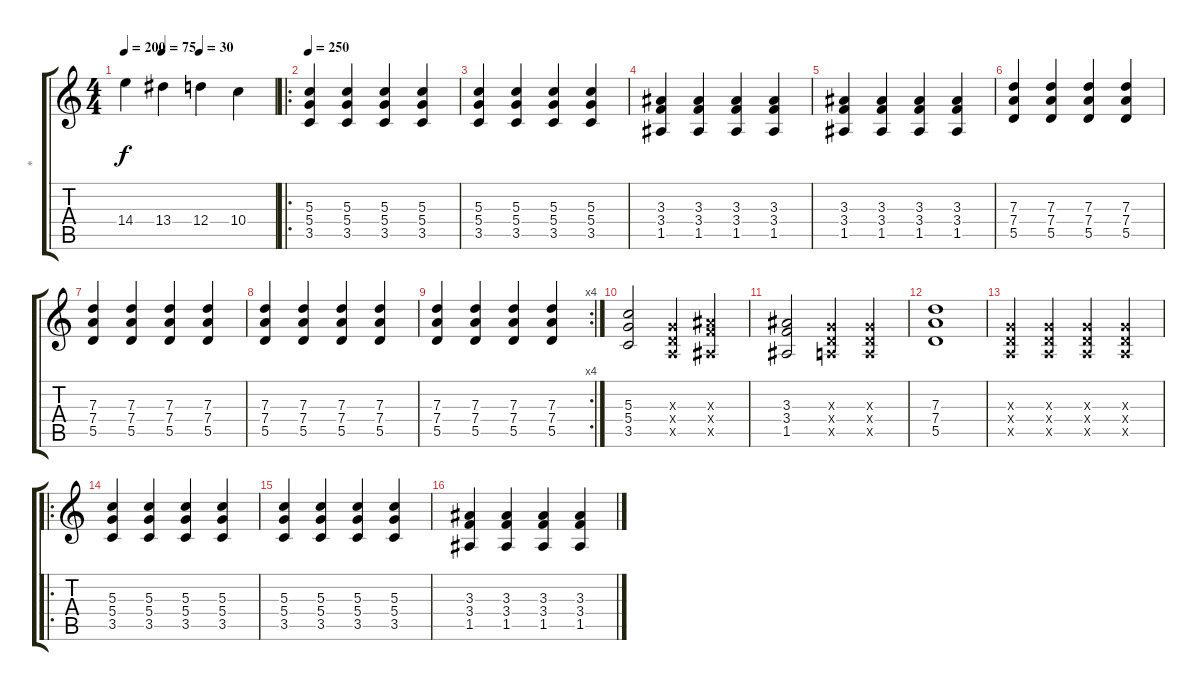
\track ("*" "*") {instrument overdrivenguitar}
\staff {score tabs}
\tuning (E4 B3 G3 D3 A2 E2) {hide}
\ts (4 4)
\tempo 200
\tempo 40
\tempo (75 0.25)
\tempo (30 0.5)
\tempo 200
\clef g2
\ks c
14.4.4{dy f instrument overdrivenguitar} 13.4.4 12.4.4 10.4.4 |
\ro
\tempo 250
(5.3 5.4 3.5).4 (5.3 5.4 3.5).4 (5.3 5.4 3.5).4 (5.3 5.4 3.5).4 |
(5.3 5.4 3.5).4 (5.3 5.4 3.5).4 (5.3 5.4 3.5).4 (5.3 5.4 3.5).4 |
(3.3 3.4 1.5).4 (3.3 3.4 1.5).4 (3.3 3.4 1.5).4 (3.3 3.4 1.5).4 |
(3.3 3.4 1.5).4 (3.3 3.4 1.5).4 (3.3 3.4 1.5).4 (3.3 3.4 1.5).4 |
(7.3 7.4 5.5).4 (7.3 7.4 5.5).4 (7.3 7.4 5.5).4 (7.3 7.4 5.5).4 |
(7.3 7.4 5.5).4 (7.3 7.4 5.5).4 (7.3 7.4 5.5).4 (7.3 7.4 5.5).4 |
(7.3 7.4 5.5).4 (7.3 7.4 5.5).4 (7.3 7.4 5.5).4 (7.3 7.4 5.5).4 |
\rc 4
(7.3 7.4 5.5).4 (7.3 7.4 5.5).4 (7.3 7.4 5.5).4 (7.3 7.4 5.5).4 |
(5.3 5.4 3.5).2 (0.3{x} 0.4{x} 0.5{x}).4 (3.3{x} 3.4{x} 1.5{x}).4 |
(3.3 3.4 1.5).2 (0.3{x} 0.4{x} 0.5{x}).4 (0.3{x} 0.4{x} 0.5{x}).4 |
(7.3 7.4 5.5).1 |
(0.3{x} 0.4{x} 0.5{x}).4 (0.3{x} 0.4{x} 0.5{x}).4 (0.3{x} 0.4{x} 0.5{x}).4 (0.3{x} 0.4{x} 0.5{x}).4 |
\ro
(5.3 5.4 3.5).4 (5.3 5.4 3.5).4 (5.3 5.4 3.5).4 (5.3 5.4 3.5).4 |
(5.3 5.4 3.5).4 (5.3 5.4 3.5).4 (5.3 5.4 3.5).4 (5.3 5.4 3.5).4 |
(3.3 3.4 1.5).4 (3.3 3.4 1.5).4 (3.3 3.4 1.5).4 (3.3 3.4 1.5).4
